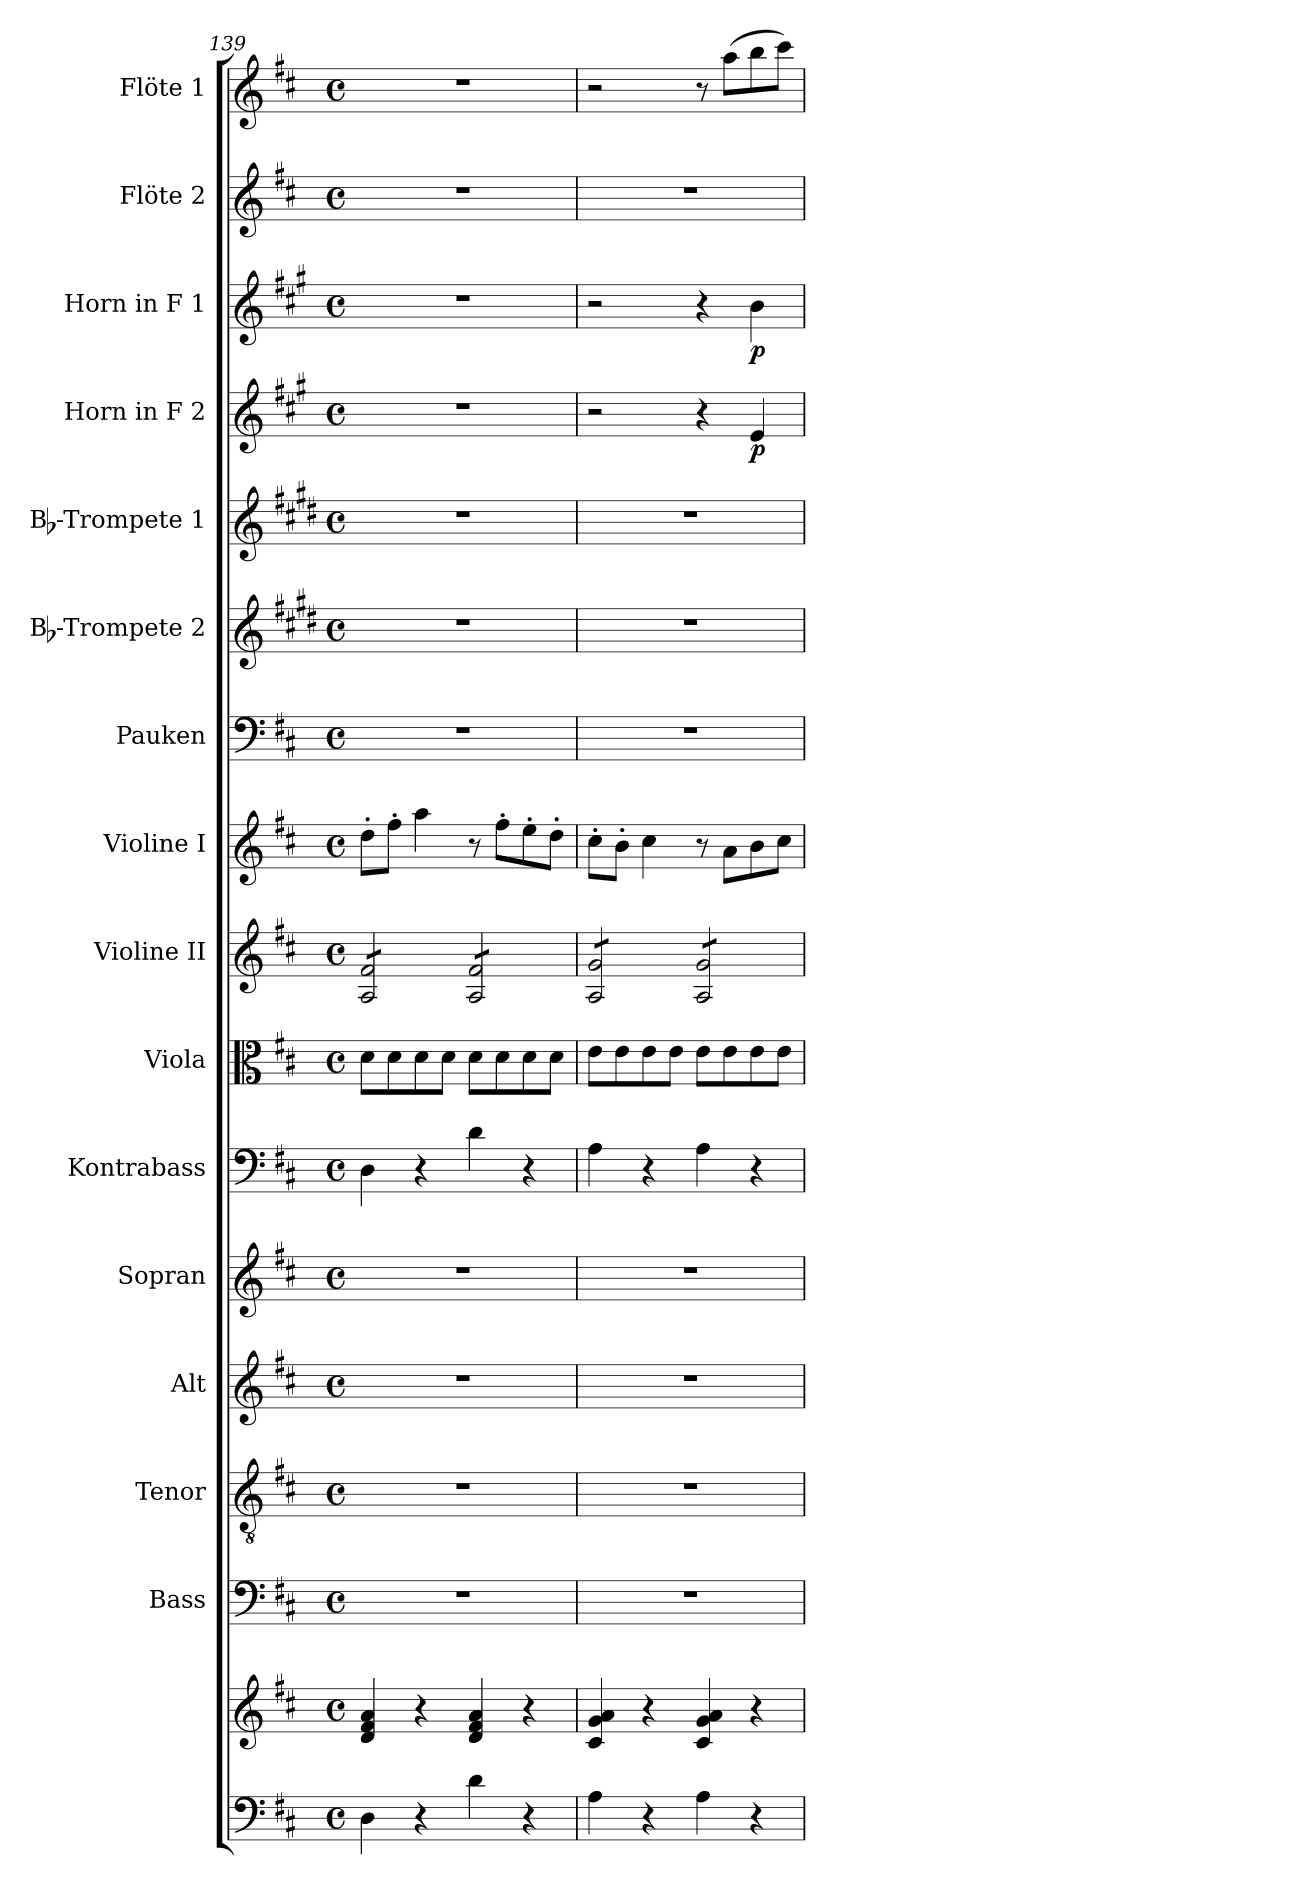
**kern	**kern	**kern	**kern	**kern	**kern	**kern	**kern	**kern	**kern	**kern	**kern	**kern	**kern	**dynam	**kern	**dynam	**kern	**kern
*part16	*part16	*part15	*part14	*part13	*part12	*part11	*part10	*part9	*part8	*part7	*part6	*part5	*part4	*part4	*part3	*part3	*part2	*part1
*staff17	*staff16	*staff15	*staff14	*staff13	*staff12	*staff11	*staff10	*staff9	*staff8	*staff7	*staff6	*staff5	*staff4	*staff4	*staff3	*staff3	*staff2	*staff1
*	*	*I"Bass	*I"Tenor	*I"Alt	*I"Sopran	*I"Kontrabass	*I"Viola	*I"Violine II	*I"Violine I	*I"Pauken	*I"Bb-Trompete 2	*I"Bb-Trompete 1	*I"Horn in F 2	*	*I"Horn in F 1	*	*I"Flöte 2	*I"Flöte 1
*	*	*I'B.	*I'T.	*I'A.	*I'S.	*I'Kb.	*I'Vla.	*I'Vl. II	*I'Vl. I	*I'Pk.	*I'Bb Trp. 2	*I'Bb Trp. 1	*	*	*	*	*I'Fl. 2	*I'Fl. 1
*clefF4	*clefG2	*clefF4	*clefGv2	*clefG2	*clefG2	*clefF4	*clefC3	*clefG2	*clefG2	*clefF4	*clefG2	*clefG2	*clefG2	*	*clefG2	*	*clefG2	*clefG2
*	*	*	*	*	*	*ITrd7c12	*	*	*	*	*ITrd1c2	*ITrd1c2	*ITrd4c7	*	*ITrd4c7	*	*	*
*k[f#c#]	*k[f#c#]	*k[f#c#]	*k[f#c#]	*k[f#c#]	*k[f#c#]	*k[f#c#]	*k[f#c#]	*k[f#c#]	*k[f#c#]	*k[f#c#]	*k[f#c#]	*k[f#c#]	*k[f#c#]	*	*k[f#c#]	*	*k[f#c#]	*k[f#c#]
*D:	*D:	*D:	*D:	*D:	*D:	*D:	*D:	*D:	*D:	*D:	*D:	*D:	*D:	*	*D:	*	*D:	*D:
*M4/4	*M4/4	*M4/4	*M4/4	*M4/4	*M4/4	*M4/4	*M4/4	*M4/4	*M4/4	*M4/4	*M4/4	*M4/4	*M4/4	*	*M4/4	*	*M4/4	*M4/4
*met(c)	*met(c)	*met(c)	*met(c)	*met(c)	*met(c)	*met(c)	*met(c)	*met(c)	*met(c)	*met(c)	*met(c)	*met(c)	*met(c)	*	*met(c)	*	*met(c)	*met(c)
=139	=139	=139	=139	=139	=139	=139	=139	=139	=139	=139	=139	=139	=139	=139	=139	=139	=139	=139
*	*	*	*	*	*	*	*	*tremolo	*	*	*	*	*	*	*	*	*	*
4D\	4d/ 4f#/ 4a/	1r	1r	1r	1r	4DD\	8d\L	8A/ 8f#/L	8dd'>\L	1r	1r	1r	1r	.	1r	.	1r	1r
.	.	.	.	.	.	.	8d\	8A/ 8f#/	8ff#'>\J	.	.	.	.	.	.	.	.	.
4r	4r	.	.	.	.	4r	8d\	8A/ 8f#/	4aa\	.	.	.	.	.	.	.	.	.
.	.	.	.	.	.	.	8d\J	8A/ 8f#/J	.	.	.	.	.	.	.	.	.	.
4d\	4d/ 4f#/ 4a/	.	.	.	.	4D\	8d\L	8A/ 8f#/L	8r	.	.	.	.	.	.	.	.	.
.	.	.	.	.	.	.	8d\	8A/ 8f#/	8ff#'>\L	.	.	.	.	.	.	.	.	.
4r	4r	.	.	.	.	4r	8d\	8A/ 8f#/	8ee'>\	.	.	.	.	.	.	.	.	.
.	.	.	.	.	.	.	8d\J	8A/ 8f#/J	8dd'>\J	.	.	.	.	.	.	.	.	.
=140	=140	=140	=140	=140	=140	=140	=140	=140	=140	=140	=140	=140	=140	=140	=140	=140	=140	=140
4A\	4c#/ 4g/ 4a/	1r	1r	1r	1r	4AA\	8e\L	8A/ 8g/L	8cc#'>\L	1r	1r	1r	2r	.	2r	.	1r	2r
.	.	.	.	.	.	.	8e\	8A/ 8g/	8b'>\J	.	.	.	.	.	.	.	.	.
4r	4r	.	.	.	.	4r	8e\	8A/ 8g/	4cc#\	.	.	.	.	.	.	.	.	.
.	.	.	.	.	.	.	8e\J	8A/ 8g/J	.	.	.	.	.	.	.	.	.	.
4A\	4c#/ 4g/ 4a/	.	.	.	.	4AA\	8e\L	8A/ 8g/L	8r	.	.	.	4r	.	4r	.	.	8r
.	.	.	.	.	.	.	8e\	8A/ 8g/	8a\L	.	.	.	.	.	.	.	.	(>8aa\L
!	!	!	!	!	!	!	!	!	!	!	!	!	!	!LO:DY:b	!	!LO:DY:b	!	!
4r	4r	.	.	.	.	4r	8e\	8A/ 8g/	8b\	.	.	.	4A/	p	4e\	p	.	8bb\
.	.	.	.	.	.	.	8e\J	8A/ 8g/J	8cc#\J	.	.	.	.	.	.	.	.	8ccc#\J)
*	*	*	*	*	*	*	*	*Xtremolo	*	*	*	*	*	*	*	*	*	*
=	=	=	=	=	=	=	=	=	=	=	=	=	=	=	=	=	=	=
*-	*-	*-	*-	*-	*-	*-	*-	*-	*-	*-	*-	*-	*-	*-	*-	*-	*-	*-
